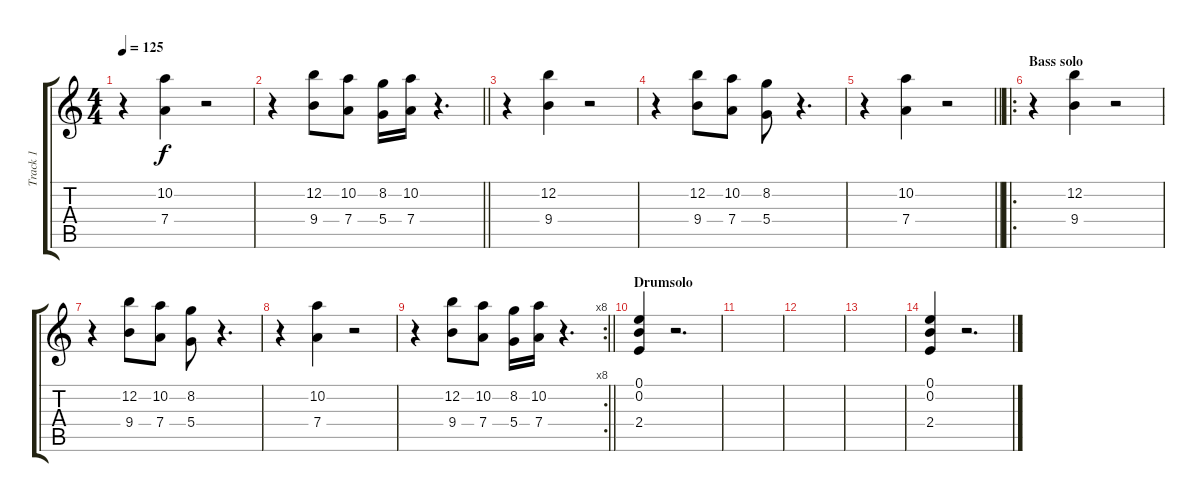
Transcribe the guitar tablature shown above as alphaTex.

\track ("Track 1" "Track 1") {instrument electricguitarclean}
\staff {score tabs}
\tuning (E4 B3 G3 D3 A2 E2) {hide}
\ts (4 4)
\tempo 125
\clef g2
\ks c
r.4{dy f} (10.2 7.4).4 r.2 |
\barLineRight lightlight
r.4 (12.2 9.4).8 (10.2 7.4).8 (8.2 5.4).16 (10.2 7.4).16 r.4{d} |
r.4 (12.2 9.4).4 r.2 |
r.4 (12.2 9.4).8 (10.2 7.4).8 (8.2 5.4).8 r.4{d} |
\barLineRight lightlight
r.4 (10.2 7.4).4 r.2 |
\ro
\section ("" "Bass solo")
r.4 (12.2 9.4).4 r.2 |
r.4 (12.2 9.4).8 (10.2 7.4).8 (8.2 5.4).8 r.4{d} |
r.4 (10.2 7.4).4 r.2 |
\rc 8
\barLineRight lightlight
r.4 (12.2 9.4).8 (10.2 7.4).8 (8.2 5.4).16 (10.2 7.4).16 r.4{d} |
\section ("" "Drumsolo")
(0.1 0.2 2.4).4 r.2{d} |
|
|
|
(0.1 0.2 2.4).4 r.2{d}
